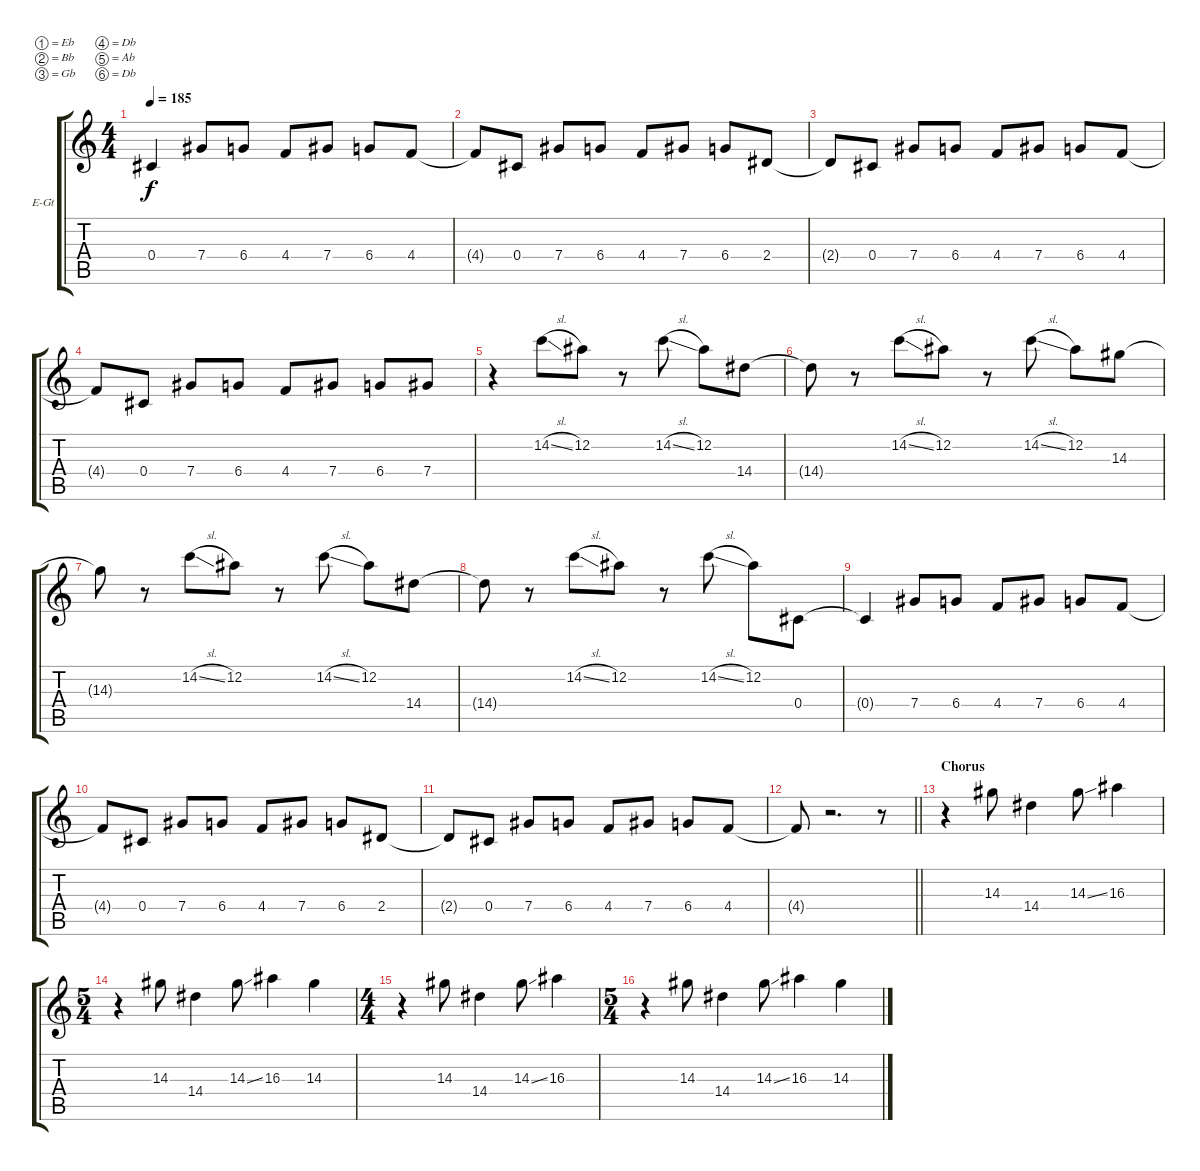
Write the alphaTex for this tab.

\bracketExtendMode groupsimilarinstruments
\firstSystemTrackNameOrientation horizontal
\otherSystemsTrackNameOrientation horizontal
\track ("Guitar 2" "E-Gt") {instrument distortionguitar}
\staff {score tabs}
\tuning (Eb4 Bb3 Gb3 Db3 Ab2 Db2)
\ts (4 4)
\tempo 185
\clef g2
\ks c
0.4{t}.4{dy f} 7.4.8 6.4.8 4.4.8 7.4.8 6.4.8 4.4.8 |
4.4{t}.8 0.4.8 7.4.8 6.4.8 4.4.8 7.4.8 6.4.8 2.4.8 |
2.4{t}.8 0.4.8 7.4.8 6.4.8 4.4.8 7.4.8 6.4.8 4.4.8 |
4.4{t}.8 0.4.8 7.4.8 6.4.8 4.4.8 7.4.8 6.4.8 7.4.8 |
r.4 14.2{sl}.8 12.2.8 r.8 14.2{sl}.8 12.2.8 14.4.8 |
14.4{t}.8 r.8 14.2{sl}.8 12.2.8 r.8 14.2{sl}.8 12.2.8 14.3.8 |
14.3{t}.8 r.8 14.2{sl}.8 12.2.8 r.8 14.2{sl}.8 12.2.8 14.4.8 |
14.4{t}.8 r.8 14.2{sl}.8 12.2.8 r.8 14.2{sl}.8 12.2.8 0.4.8 |
0.4{t}.4 7.4.8 6.4.8 4.4.8 7.4.8 6.4.8 4.4.8 |
4.4{t}.8 0.4.8 7.4.8 6.4.8 4.4.8 7.4.8 6.4.8 2.4.8 |
2.4{t}.8 0.4.8 7.4.8 6.4.8 4.4.8 7.4.8 6.4.8 4.4.8 |
\barLineRight lightlight
4.4{t}.8 r.2{d} r.8 |
\section ("" "Chorus")
r.4 14.3.8 14.4.4 14.3{ss}.8 16.3.4 |
\ts (5 4)
\beaming (8 2 2 2 4)
r.4 14.3.8 14.4.4 14.3{ss}.8 16.3.4 14.3.4 |
\ts (4 4)
\beaming (8 2 2 2 2)
r.4 14.3.8 14.4.4 14.3{ss}.8 16.3.4 |
\ts (5 4)
\beaming (8 2 2 2 4)
r.4 14.3.8 14.4.4 14.3{ss}.8 16.3.4 14.3.4
